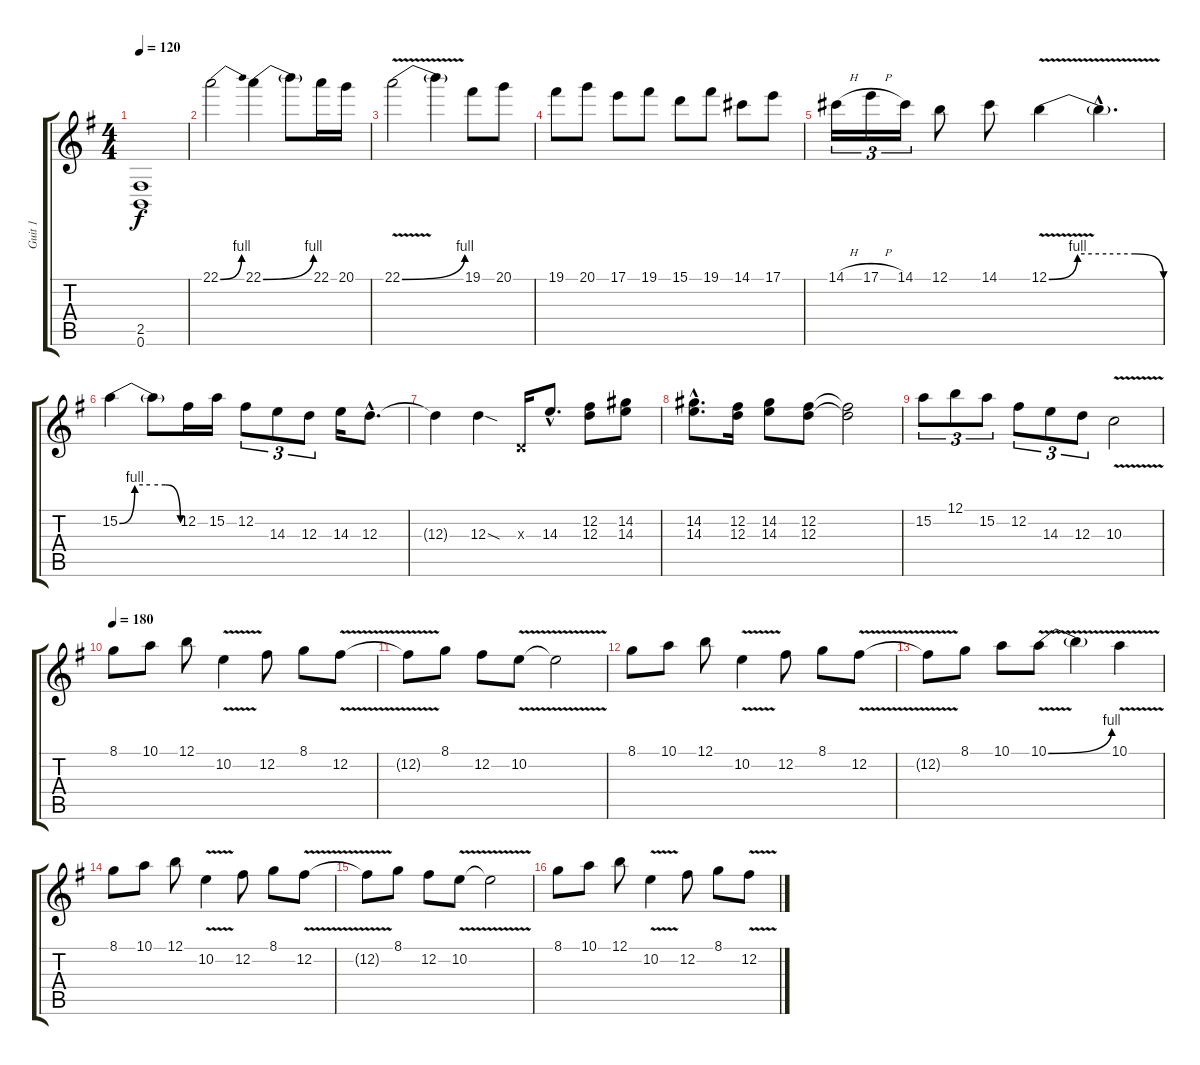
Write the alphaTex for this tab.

\track ("Guit 1" "Guit 1") {instrument distortionguitar}
\staff {score tabs}
\tuning (B3 Gb3 D3 A2 E2 B1) {hide}
\ts (4 4)
\tempo 120
\clef g2
\ks g
(2.5{t} 0.6{t}).1{dy f} |
22.1{be (bend 0 0 60 4)}.2 22.1{be (bend 0 0 60 4)}.4 22.1{t}.8 22.1.16 20.1.16 |
22.1{be (bend 0 0 60 4) v}.2 22.1{t}.4 19.1.8 20.1.8 |
19.1.8 20.1.8 17.1.8 19.1.8 15.1.8 19.1.8 14.1.8 17.1.8 |
14.1{h}.16{tu (3 2)} 17.1{h}.16{tu (3 2)} 14.1.16{tu (3 2)} 12.1.8 14.1.8 12.1{be (custom 0 0 15 4 30 4 45 4 60 0) v}.4 12.1{hac t}.4{d} |
15.2{be (custom 0 0 15 4 30 4 45 4 60 0)}.4 15.2{t}.8 12.2.16 15.2.16 12.2.8{tu (3 2)} 14.3.8{tu (3 2)} 12.3.8{tu (3 2)} 14.3.16 12.3{hac}.8{d} |
12.3{t}.4 12.3{sod}.4 0.3{x}.16 14.3{hac}.8{d} (12.2 12.3).8 (14.2 14.3).8 |
(14.2{hac} 14.3{hac}).8{d} (12.2 12.3).16 (14.2 14.3).8 (12.2 12.3).8 (12.2{t} 12.3{t}).2 |
15.2.8{tu (3 2)} 12.1.8{tu (3 2)} 15.2.8{tu (3 2)} 12.2.8{tu (3 2)} 14.3.8{tu (3 2)} 12.3.8{tu (3 2)} 10.3{v}.2 |
\tempo 180
8.1.8 10.1.8 12.1.8 10.2{v}.4 12.2.8 8.1.8 12.2{v}.8 |
12.2{t}.8 8.1.8 12.2.8 10.2{v}.8 10.2{t}.2 |
8.1.8 10.1.8 12.1.8 10.2{v}.4 12.2.8 8.1.8 12.2{v}.8 |
12.2{t}.8 8.1.8 10.1.8 10.1{be (bend 0 0 60 4) v}.8 10.1{t}.4 10.1{v}.4 |
8.1.8 10.1.8 12.1.8 10.2{v}.4 12.2.8 8.1.8 12.2{v}.8 |
12.2{t}.8 8.1.8 12.2.8 10.2{v}.8 10.2{t}.2 |
8.1.8 10.1.8 12.1.8 10.2{v}.4 12.2.8 8.1.8 12.2{v}.8
